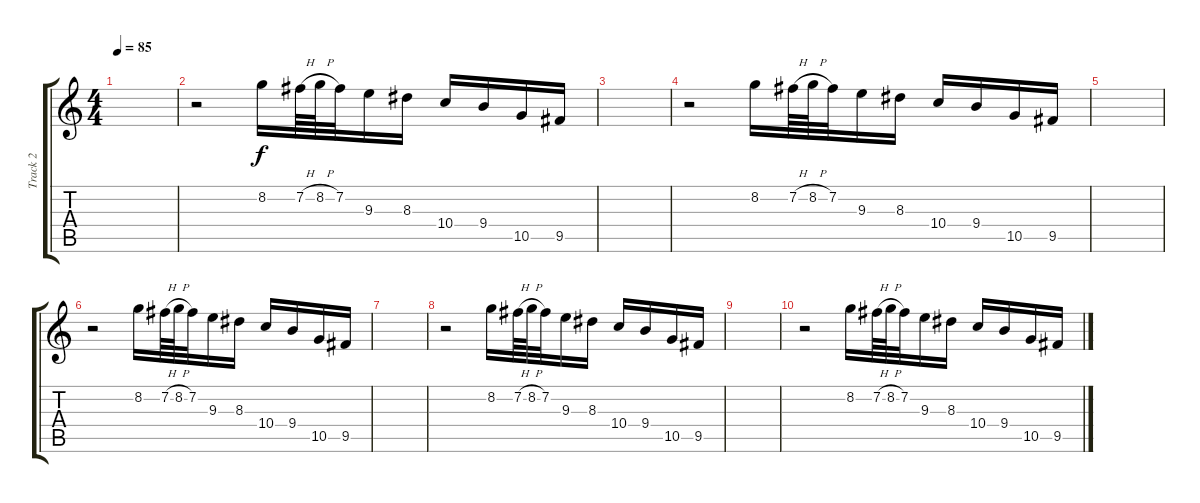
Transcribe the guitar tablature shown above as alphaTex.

\track ("Track 2" "Track 2") {instrument distortionguitar}
\staff {score tabs}
\tuning (E4 B3 G3 D3 A2 E2) {hide}
\ts (4 4)
\tempo 85
\clef g2
\ks c
|
r.2 8.2.16 7.2{h}.64 8.2{h}.64 7.2.32 9.3.16 8.3.16 10.4.16 9.4.16 10.5.16 9.5.16 |
|
r.2 8.2.16 7.2{h}.64 8.2{h}.64 7.2.32 9.3.16 8.3.16 10.4.16 9.4.16 10.5.16 9.5.16 |
|
r.2 8.2.16 7.2{h}.64 8.2{h}.64 7.2.32 9.3.16 8.3.16 10.4.16 9.4.16 10.5.16 9.5.16 |
|
r.2 8.2.16 7.2{h}.64 8.2{h}.64 7.2.32 9.3.16 8.3.16 10.4.16 9.4.16 10.5.16 9.5.16 |
|
r.2 8.2.16 7.2{h}.64 8.2{h}.64 7.2.32 9.3.16 8.3.16 10.4.16 9.4.16 10.5.16 9.5.16
